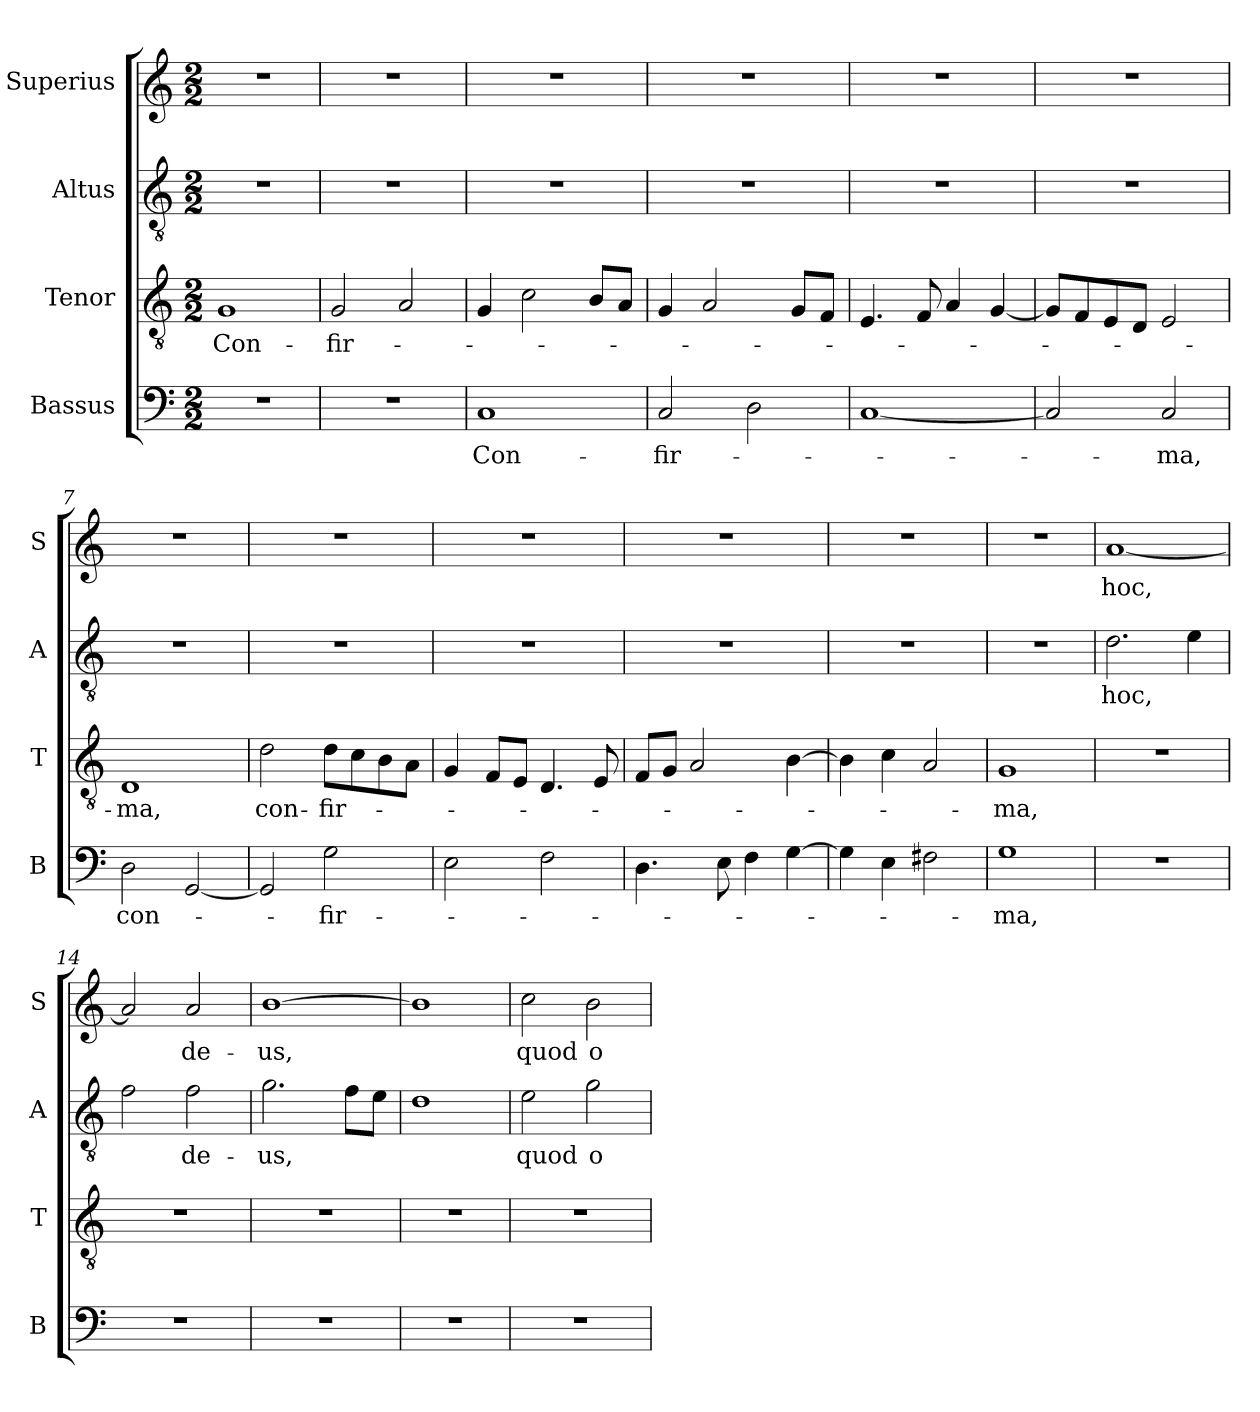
**kern	**text	**kern	**text	**kern	**text	**kern	**text
*part4	*part4	*part3	*part3	*part2	*part2	*part1	*part1
*staff4	*staff4	*staff3	*staff3	*staff2	*staff2	*staff1	*staff1
*I"Bassus	*	*I"Tenor	*	*I"Altus	*	*I"Superius	*
*I'B	*	*I'T	*	*I'A	*	*I'S	*
*clefF4	*	*clefGv2	*	*clefGv2	*	*clefG2	*
*k[]	*	*k[]	*	*k[]	*	*k[]	*
*M2/2	*	*M2/2	*	*M2/2	*	*M2/2	*
=1	=1	=1	=1	=1	=1	=1	=1
1r	.	1G	Con-	1r	.	1r	.
=2	=2	=2	=2	=2	=2	=2	=2
1r	.	2G	-fir-	1r	.	1r	.
.	.	2A	.	.	.	.	.
=3	=3	=3	=3	=3	=3	=3	=3
1C	Con-	4G	.	1r	.	1r	.
.	.	2c	.	.	.	.	.
.	.	8BL	.	.	.	.	.
.	.	8AJ	.	.	.	.	.
=4	=4	=4	=4	=4	=4	=4	=4
2C	-fir-	4G	.	1r	.	1r	.
.	.	2A	.	.	.	.	.
2D	.	.	.	.	.	.	.
.	.	8GL	.	.	.	.	.
.	.	8FJ	.	.	.	.	.
=5	=5	=5	=5	=5	=5	=5	=5
[1C	.	4.E	.	1r	.	1r	.
.	.	8F	.	.	.	.	.
.	.	4A	.	.	.	.	.
.	.	[4G	.	.	.	.	.
=6	=6	=6	=6	=6	=6	=6	=6
2C]	.	8GL]	.	1r	.	1r	.
.	.	8F	.	.	.	.	.
.	.	8E	.	.	.	.	.
.	.	8DJ	.	.	.	.	.
2C	-ma,	2E	.	.	.	.	.
=7	=7	=7	=7	=7	=7	=7	=7
!	!LO:LY:i	!	!	!	!	!	!
2D	con-	1D	-ma,	1r	.	1r	.
[2GG	.	.	.	.	.	.	.
=8	=8	=8	=8	=8	=8	=8	=8
!	!	!	!LO:LY:i	!	!	!	!
2GG]	.	2d	con-	1r	.	1r	.
!	!LO:LY:i	!	!LO:LY:i	!	!	!	!
2G	-fir-	8dL	-fir-	.	.	.	.
.	.	8c	.	.	.	.	.
.	.	8B	.	.	.	.	.
.	.	8AJ	.	.	.	.	.
=9	=9	=9	=9	=9	=9	=9	=9
2E	.	4G	.	1r	.	1r	.
.	.	8FL	.	.	.	.	.
.	.	8EJ	.	.	.	.	.
2F	.	4.D	.	.	.	.	.
.	.	8E	.	.	.	.	.
=10	=10	=10	=10	=10	=10	=10	=10
4.D	.	8FL	.	1r	.	1r	.
.	.	8GJ	.	.	.	.	.
.	.	2A	.	.	.	.	.
8E	.	.	.	.	.	.	.
4F	.	.	.	.	.	.	.
[4G	.	[4B	.	.	.	.	.
=11	=11	=11	=11	=11	=11	=11	=11
4G]	.	4B]	.	1r	.	1r	.
4E	.	4c	.	.	.	.	.
2F#X	.	2A	.	.	.	.	.
=12	=12	=12	=12	=12	=12	=12	=12
!	!LO:LY:i	!	!LO:LY:i	!	!	!	!
1G	-ma,	1G	-ma,	1r	.	1r	.
=13	=13	=13	=13	=13	=13	=13	=13
1r	.	1r	.	2.d	hoc,	[1a	hoc,
.	.	.	.	4e	.	.	.
=14	=14	=14	=14	=14	=14	=14	=14
1r	.	1r	.	2f	.	2a]	.
.	.	.	.	2f	de-	2a	de-
=15	=15	=15	=15	=15	=15	=15	=15
1r	.	1r	.	2.g	-us,	[1b	-us,
.	.	.	.	8fL	.	.	.
.	.	.	.	8eJ	.	.	.
=16	=16	=16	=16	=16	=16	=16	=16
1r	.	1r	.	1d	.	1b]	.
=17	=17	=17	=17	=17	=17	=17	=17
1r	.	1r	.	2e	quod	2cc	quod
.	.	.	.	2g	o-	2b	o-
=	=	=	=	=	=	=	=
*-	*-	*-	*-	*-	*-	*-	*-
